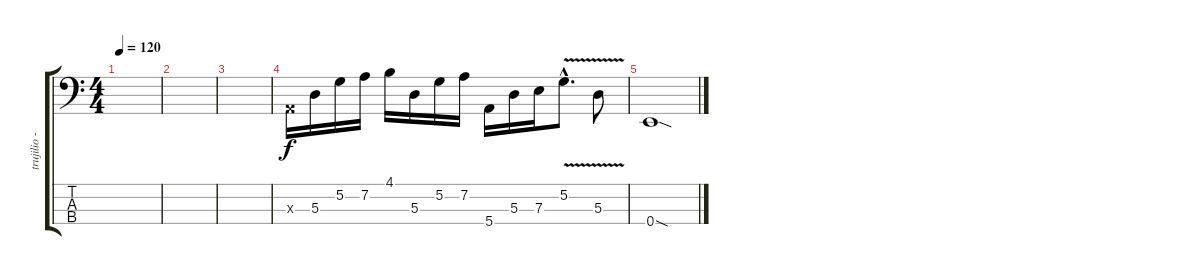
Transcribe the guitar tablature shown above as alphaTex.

\track ("trujilio - fingerstyle" "trujilio -") {instrument electricbasspick}
\staff {score tabs}
\tuning (G2 D2 A1 E1) {hide}
\ts (4 4)
\tempo 120
\clef f4
\ks c
|
|
|
0.3{x}.16 5.3.16 5.2.16 7.2.16 4.1.16 5.3.16 5.2.16 7.2.16 5.4.16 5.3.16 7.3.16 5.2{v hac}.8{d} 5.3{v}.8 |
0.4{sod}.1
